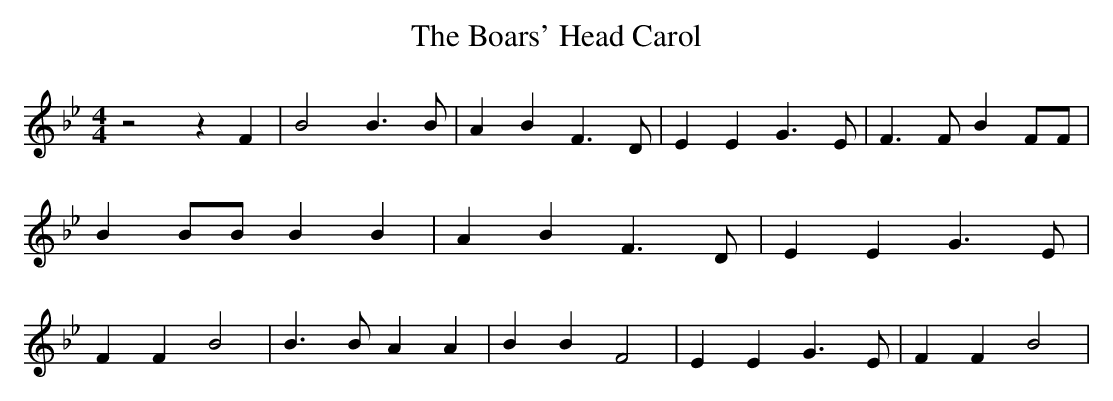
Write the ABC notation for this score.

X:1
T:The Boars' Head Carol
M:4/4
L:1/4
K:Bb
 z2 z F| B2 B3/2 B/2| A B F3/2 D/2| E E G3/2 E/2| F3/2 F/2 B F/2F/2|\
 B B/2B/2 B B| A B F3/2 D/2| E E G3/2 E/2| F F B2| B3/2 B/2 A A| B B F2|\
 E E G3/2 E/2| F F B2|
